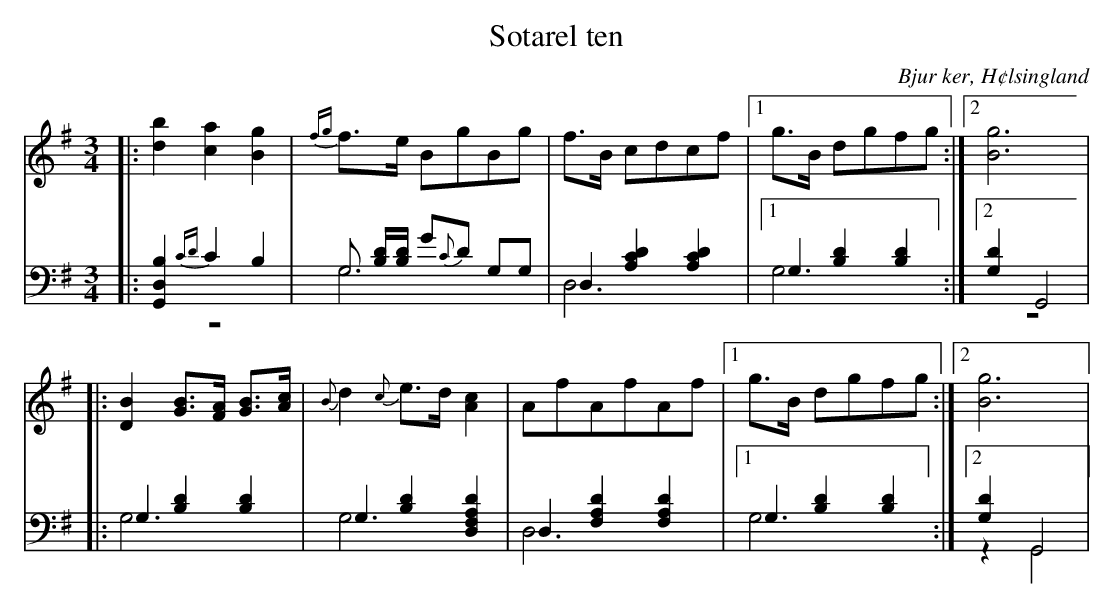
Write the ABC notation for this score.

X:1
T: Sotarel ten
O: Bjur ker, H¢lsingland
M: 3/4
L: 1/8
K: G
V:1
V:2
V:3 merge
V:1
|:[d2b2] [c2a2] [B2g2]|{fg}f>e BgBg|f>B cdcf |1g>B dgfg :|2 [B6g6]|
|:[D2B2] [GB]>[FA] [GB]>[Ac]|{B}d2 {c}e>d [A2c2]|AfAfAf |1g>B dgfg :|2 [B6g6]|
V:2 clef=bass
|:[G,,2 D,2B,2] {CD}C2 B,2|G, [B,/ D/][B,/ D/] G{C}D G,G,|D,2 [A,2 C2 D2] [A,2 C2 D2]|1G,2 [B,2 D2] [B,2 D2]:|2 [G,2D2] G,,4|
|:G,2 [B,2 D2] [B,2 D2]|G,2 [B,2 D2] [D,2 F,2A,2D2]|D,2 [F,2 A,2 D2] [F,2 A,2 D2]|1 G,2 [B,2 D2] [B,2 D2] :|2 [G,2D2] G,,4|
V:3 clef=bass
|:z6|G,6|D,6|1G,6:|2 z6|
|:G,6|G,6|D,6|1 G,6 :|2 z2 G,,4|
